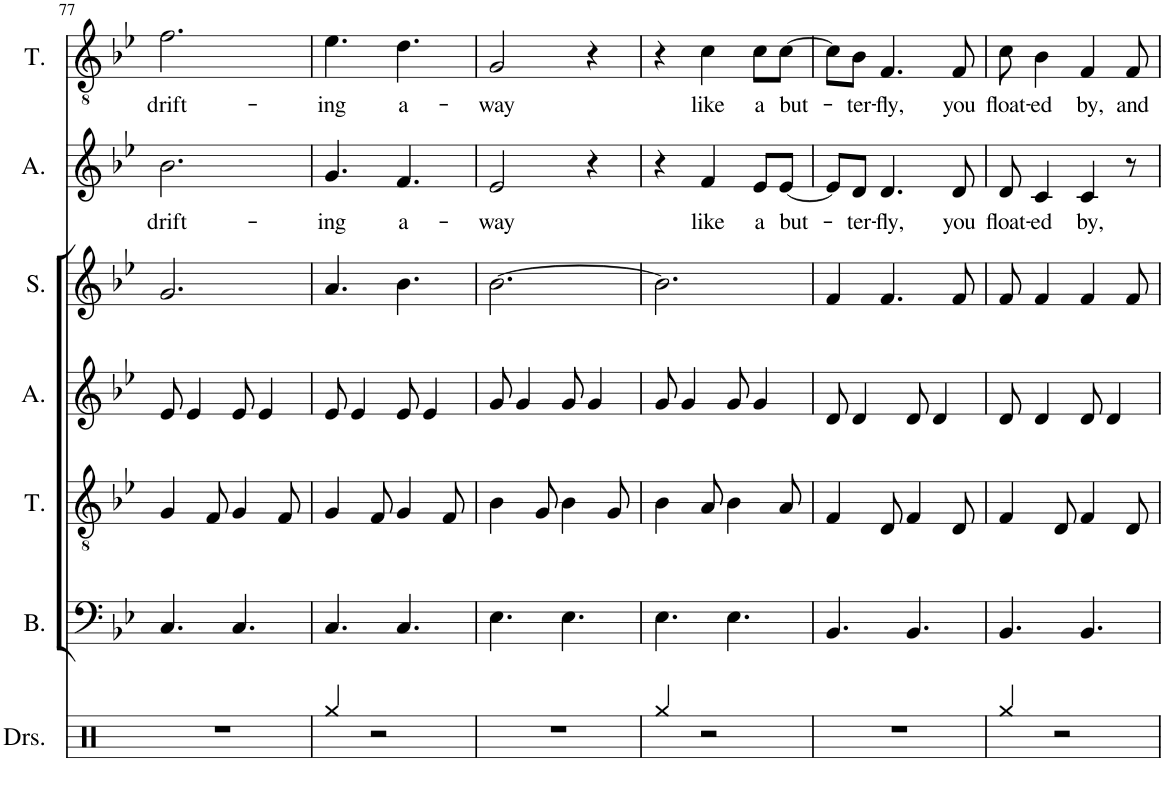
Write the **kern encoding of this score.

**kern	**kern	**kern	**kern	**kern	**kern	**text	**kern	**text
*part7	*part6	*part5	*part4	*part3	*part2	*part2	*part1	*part1
*staff7	*staff6	*staff5	*staff4	*staff3	*staff2	*staff2	*staff1	*staff1
*I"Drumset	*I"Bass	*I"Tenor	*I"Alto	*I"Soprano	*I"Alto	*	*I"Tenor	*
*I'Drs.	*I'B.	*I'T.	*I'A.	*I'S.	*I'A.	*	*I'T.	*
!!LO:PB:g=z
*clefX	*clefF4	*clefGv2	*clefG2	*clefG2	*clefG2	*	*clefGv2	*
*k[]	*k[b-e-]	*k[b-e-]	*k[b-e-]	*k[b-e-]	*k[b-e-]	*	*k[b-e-]	*
*M3/4	*M3/4	*M3/4	*M3/4	*M3/4	*M3/4	*	*M3/4	*
=77	=77	=77	=77	=77	=77	=77	=77	=77
!	!	!	!	!	!	!LO:LY:b	!	!LO:LY:b
2.r	4.C/	4G/	8e-/	2.g/	2.b-\	drift-	2.f\	drift-
.	.	.	4e-/	.	.	.	.	.
.	.	8F/	.	.	.	.	.	.
.	4.C/	4G/	8e-/	.	.	.	.	.
.	.	.	4e-/	.	.	.	.	.
.	.	8F/	.	.	.	.	.	.
=78	=78	=78	=78	=78	=78	=78	=78	=78
!	!	!	!	!	!	!LO:LY:b	!	!LO:LY:b
4Rgg/	4.C/	4G/	8e-/	4.a/	4.g/	-ing	4.e-\	-ing
.	.	.	4e-/	.	.	.	.	.
2r	.	8F/	.	.	.	.	.	.
!	!	!	!	!	!	!LO:LY:b	!	!LO:LY:b
.	4.C/	4G/	8e-/	4.b-\	4.f/	a-	4.d\	a-
.	.	.	4e-/	.	.	.	.	.
.	.	8F/	.	.	.	.	.	.
=79	=79	=79	=79	=79	=79	=79	=79	=79
!	!	!	!	!	!	!LO:LY:b	!	!LO:LY:b
2.r	4.E-\	4B-\	8g/	[2.b-\	2e-/	-way	2G/	-way
.	.	.	4g/	.	.	.	.	.
.	.	8G/	.	.	.	.	.	.
.	4.E-\	4B-\	8g/	.	.	.	.	.
.	.	.	4g/	.	4r	.	4r	.
.	.	8G/	.	.	.	.	.	.
=80	=80	=80	=80	=80	=80	=80	=80	=80
4Rgg/	4.E-\	4B-\	8g/	2.b-\]	4r	.	4r	.
.	.	.	4g/	.	.	.	.	.
!	!	!	!	!	!	!LO:LY:b	!	!LO:LY:b
2r	.	8A/	.	.	4f/	like	4c\	like
.	4.E-\	4B-\	8g/	.	.	.	.	.
!	!	!	!	!	!	!LO:LY:b	!	!LO:LY:b
.	.	.	4g/	.	8e-/L	a	8c\L	a
!	!	!	!	!	!	!LO:LY:b	!	!LO:LY:b
.	.	8A/	.	.	[8e-/J	but-	[8c\J	but-
=81	=81	=81	=81	=81	=81	=81	=81	=81
2.r	4.BB-/	4F/	8d/	4f/	8e-/L]	.	8c\L]	.
!	!	!	!	!	!	!LO:LY:b	!	!LO:LY:b
.	.	.	4d/	.	8d/J	-ter-	8B-\J	-ter-
!	!	!	!	!	!	!LO:LY:b	!	!LO:LY:b
.	.	8D/	.	4.f/	4.d/	-fly,	4.F/	-fly,
.	4.BB-/	4F/	8d/	.	.	.	.	.
.	.	.	4d/	.	.	.	.	.
!	!	!	!	!	!	!LO:LY:b	!	!LO:LY:b
.	.	8D/	.	8f/	8d/	you	8F/	you
=82	=82	=82	=82	=82	=82	=82	=82	=82
!	!	!	!	!	!	!LO:LY:b	!	!LO:LY:b
4Rgg/	4.BB-/	4F/	8d/	8f/	8d/	float-	8c\	float-
!	!	!	!	!	!	!LO:LY:b	!	!LO:LY:b
.	.	.	4d/	4f/	4c/	-ed	4B-\	-ed
2r	.	8D/	.	.	.	.	.	.
!	!	!	!	!	!	!LO:LY:b	!	!LO:LY:b
.	4.BB-/	4F/	8d/	4f/	4c/	by,	4F/	by,
.	.	.	4d/	.	.	.	.	.
!	!	!	!	!	!	!	!	!LO:LY:b
.	.	8D/	.	8f/	8r	.	8F/	and
=	=	=	=	=	=	=	=	=
*-	*-	*-	*-	*-	*-	*-	*-	*-
